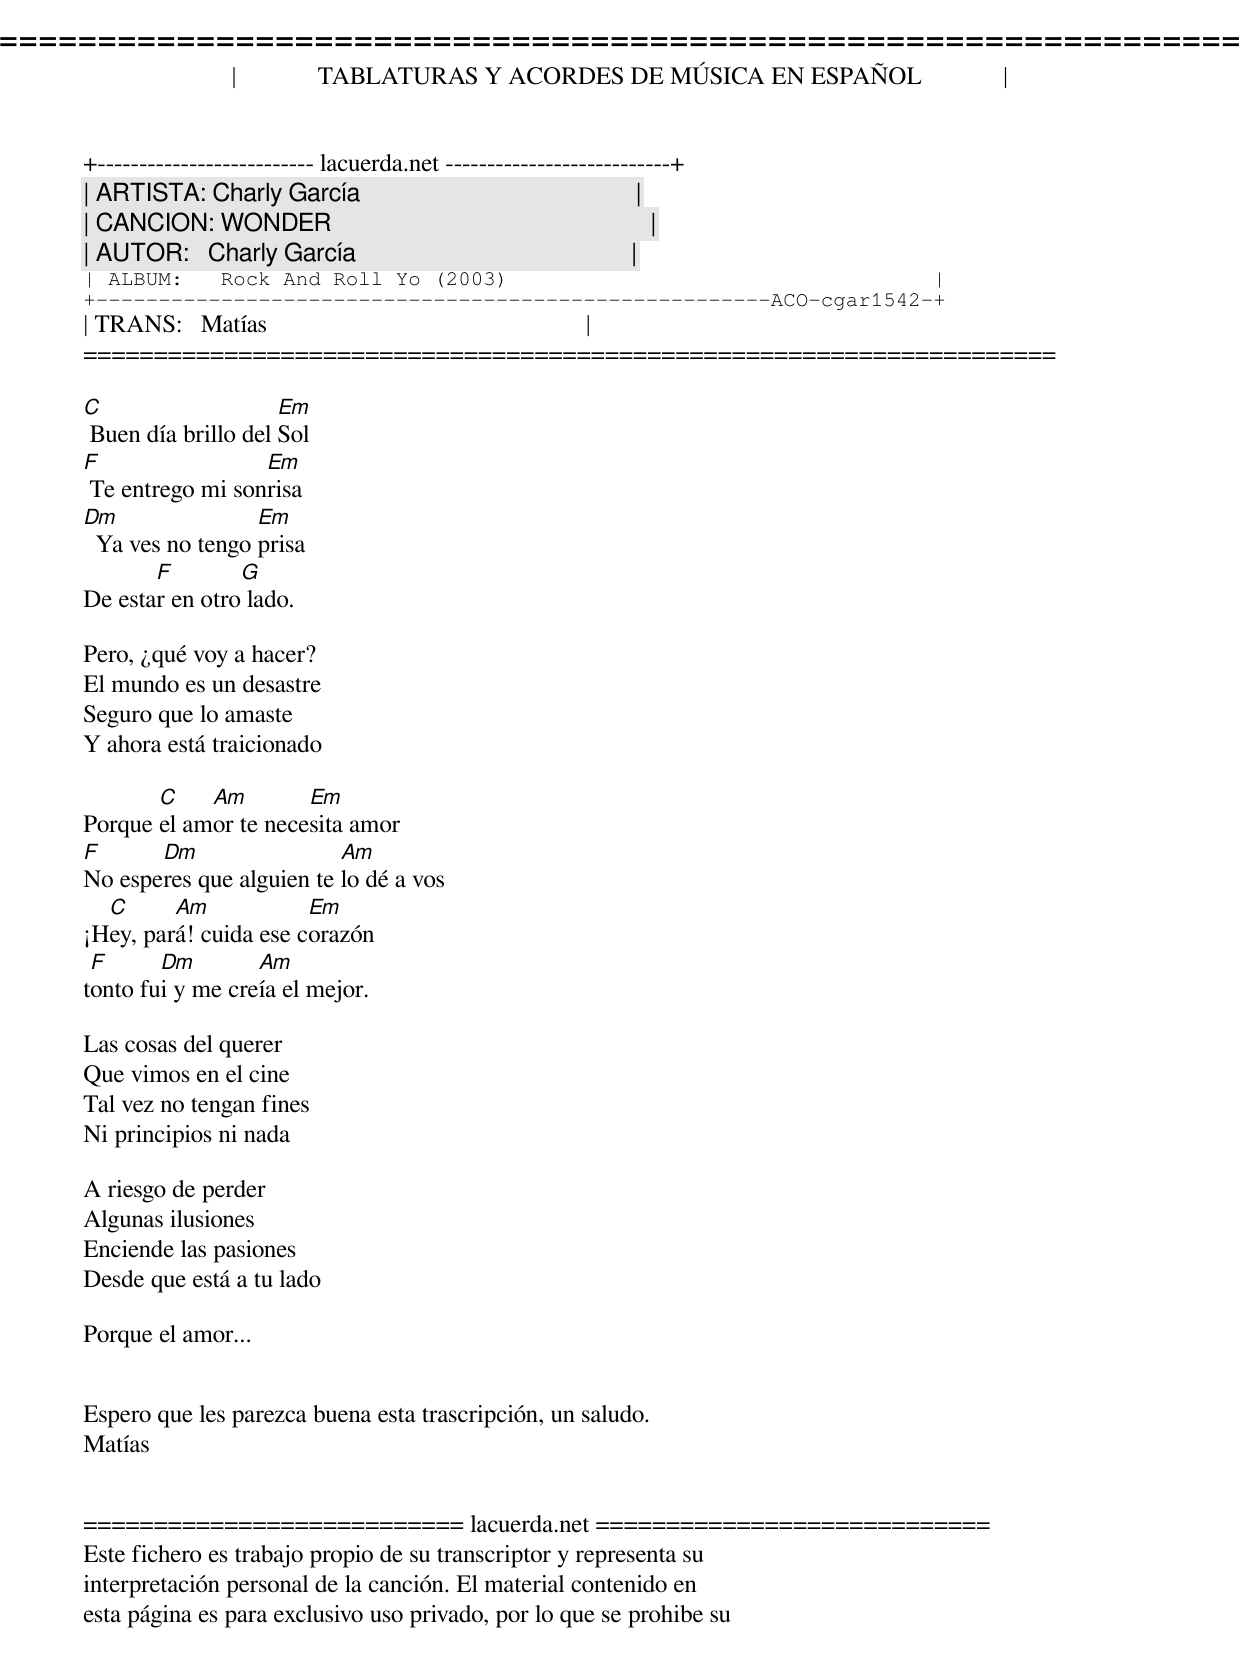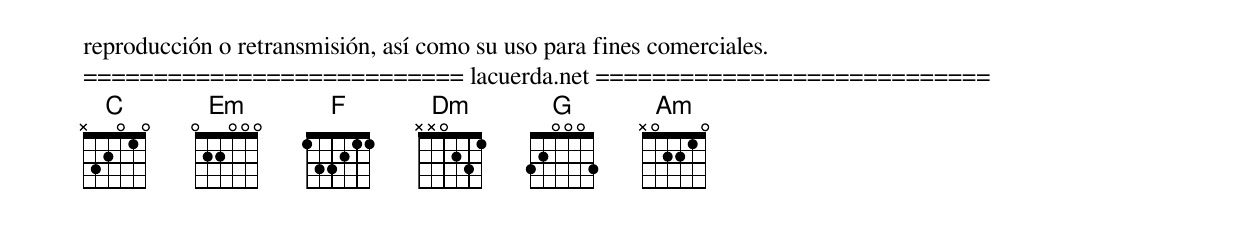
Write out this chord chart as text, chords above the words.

=====================================================================
|             TABLATURAS Y ACORDES DE MÚSICA EN ESPAÑOL             |
+-------------------------- lacuerda.net ---------------------------+
| ARTISTA: Charly García                                            |
| CANCION: WONDER                                                   |
| AUTOR:   Charly García                                            |
| ALBUM:   Rock And Roll Yo (2003)                                  |
+------------------------------------------------------ACO-cgar1542-+
| TRANS:   Matías                                                   |
=====================================================================

C                    Em
 Buen día brillo del Sol
F                 Em
 Te entrego mi sonrisa
Dm                Em
  Ya ves no tengo prisa
       F        G
De estar en otro lado.

Pero, ¿qué voy a hacer?
El mundo es un desastre
Seguro que lo amaste
Y ahora está traicionado

       C    Am        Em
Porque el amor te necesita amor
F      Dm                 Am
No esperes que alguien te lo dé a vos
  C      Am            Em
¡Hey, pará! cuida ese corazón
 F      Dm        Am
tonto fui y me creía el mejor.

Las cosas del querer
Que vimos en el cine
Tal vez no tengan fines
Ni principios ni nada

A riesgo de perder
Algunas ilusiones
Enciende las pasiones
Desde que está a tu lado

Porque el amor...


Espero que les parezca buena esta trascripción, un saludo.
Matías


=========================== lacuerda.net ============================
Este fichero es trabajo propio de su transcriptor y representa su
interpretación personal de la canción. El material contenido en
esta página es para exclusivo uso privado, por lo que se prohibe su
reproducción o retransmisión, así como su uso para fines comerciales.
=========================== lacuerda.net ============================
